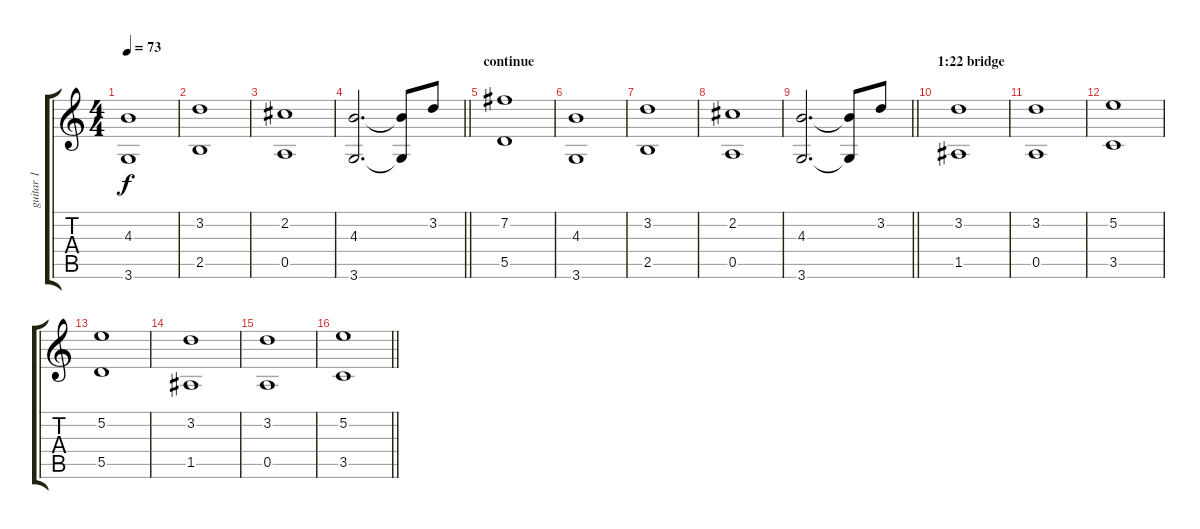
\track ("guitar 1" "guitar 1") {instrument electricguitarjazz}
\staff {score tabs}
\tuning (E4 B3 G3 D3 A2 E2) {hide}
\ts (4 4)
\tempo 73
\clef g2
\ks c
(4.3 3.6).1{dy f} |
(3.2 2.5).1 |
(2.2 0.5).1 |
\barLineRight lightlight
(4.3 3.6).2{d} (4.3{t} 3.6{t}).8 3.2.8 |
\section ("" "continue")
(7.2 5.5).1 |
(4.3 3.6).1 |
(3.2 2.5).1 |
(2.2 0.5).1 |
\barLineRight lightlight
(4.3 3.6).2{d} (4.3{t} 3.6{t}).8 3.2.8 |
\section ("" "1:22 bridge")
(3.2 1.5).1 |
(3.2 0.5).1 |
(5.2 3.5).1 |
(5.2 5.5).1 |
(3.2 1.5).1 |
(3.2 0.5).1 |
\barLineRight lightlight
(5.2 3.5).1
